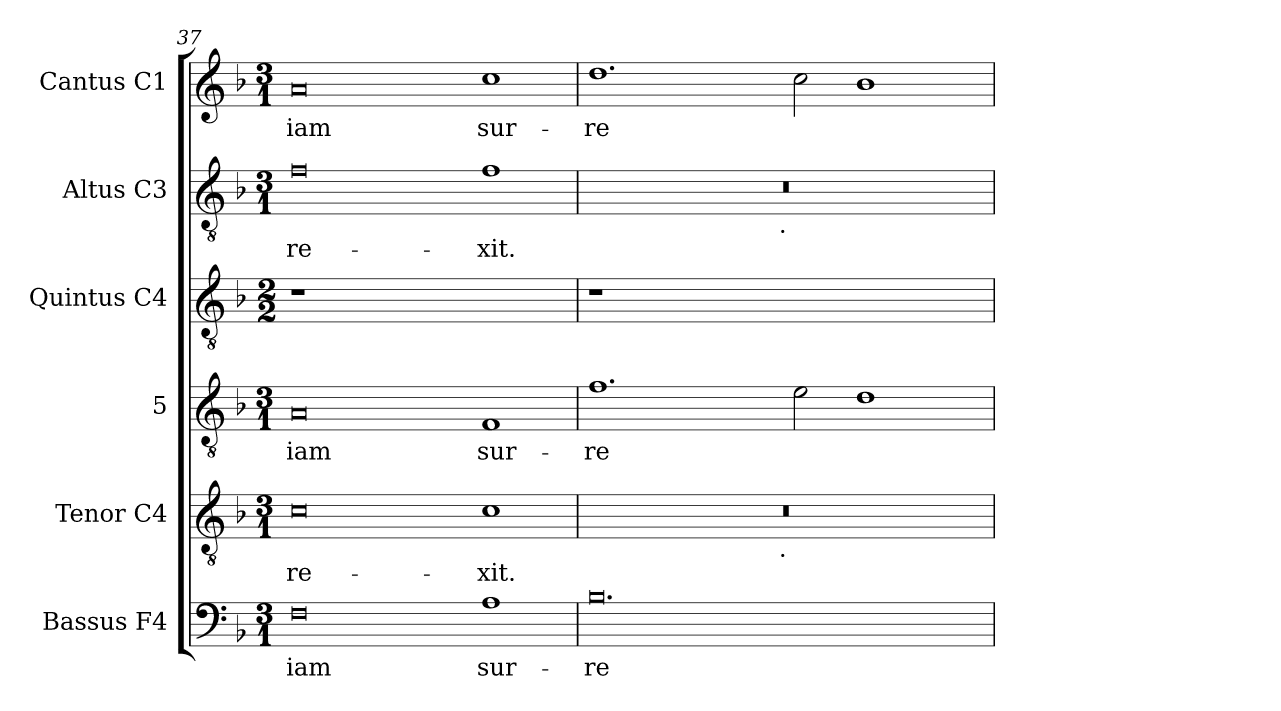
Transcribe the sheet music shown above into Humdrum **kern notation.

**kern	**text	**kern	**text	**kern	**text	**kern	**kern	**text	**kern	**text
*part6	*part6	*part5	*part5	*part4	*part4	*part3	*part2	*part2	*part1	*part1
*staff6	*staff6	*staff5	*staff5	*staff4	*staff4	*staff3	*staff2	*staff2	*staff1	*staff1
*I"Bassus  F4	*	*I"Tenor  C4	*	*I"5	*	*I"Quintus  C4	*I"Altus  C3	*	*I"Cantus  C1	*
*I'B	*	*I'T	*	*	*	*	*I'A	*	*I'C	*
*clefF4	*	*clefGv2	*	*clefGv2	*	*clefGv2	*clefGv2	*	*clefG2	*
*k[b-]	*	*k[b-]	*	*k[b-]	*	*k[b-]	*k[b-]	*	*k[b-]	*
*F:	*	*F:	*	*F:	*	*F:	*F:	*	*F:	*
*M3/1	*	*M3/1	*	*M3/1	*	*M2/2	*M3/1	*	*M3/1	*
=37	=37	=37	=37	=37	=37	=37	=37	=37	=37	=37
!	!LO:LY:b:cj	!	!LO:LY:b:cj	!	!LO:LY:b:cj	!	!	!LO:LY:b:cj	!	!LO:LY:b:cj
0F	iam	0c	-re-	0A	iam	1r	0f	-re-	0a	iam
.	.	.	.	.	.	0ryy	.	.	.	.
!	!LO:LY:b:cj	!	!LO:LY:b:cj	!	!LO:LY:b:cj	!	!	!LO:LY:b:cj	!	!LO:LY:b:cj
1A	sur-	1c	-xit.	1F	sur-	.	1f	-xit.	1cc	sur-
=38	=38	=38	=38	=38	=38	=38	=38	=38	=38	=38
!	!LO:LY:b:cj	!	!	!	!LO:LY:b:cj	!	!	!	!	!LO:LY:b:cj
*	*	*^	*	*	*	*	*^	*	*	*
0.B-	-re-	0.r	1ryy	.	1.f	-re-	1r	0.r	1ryy	.	1.dd	-re-
.	.	.	4ryy	.	.	.	0ryy	.	4ryy	.	.	.
.	.	.	8ryy	.	.	.	.	.	8ryy	.	.	.
.	.	.	16ryy	.	.	.	.	.	16ryy	.	.	.
.	.	.	64ryy	.	.	.	.	.	64ryy	.	.	.
!	!	!	!	!	!	!	!	!	!LO:TX:b:t=.	!	!	!
!	!	!	!LO:TX:b:t=.	!	!	!	!	!	!	!	!	!
.	.	.	1ryy	.	.	.	.	.	1ryy	.	.	.
!	!	!	!	!	!	!LO:LY:b:cj	!	!	!	!	!	!LO:LY:b:cj
.	.	.	.	.	2e\	--	.	.	.	.	2cc\	--
!	!	!	!	!	!	!LO:LY:b:cj	!	!	!	!	!	!LO:LY:b:cj
.	.	.	.	.	1d	--	.	.	.	.	1b-	--
.	.	.	2ryy	.	.	.	.	.	2ryy	.	.	.
.	.	.	32.ryy	.	.	.	.	.	32.ryy	.	.	.
*	*	*v	*v	*	*	*	*	*v	*v	*	*	*
=	=	=	=	=	=	=	=	=	=	=
*-	*-	*-	*-	*-	*-	*-	*-	*-	*-	*-
